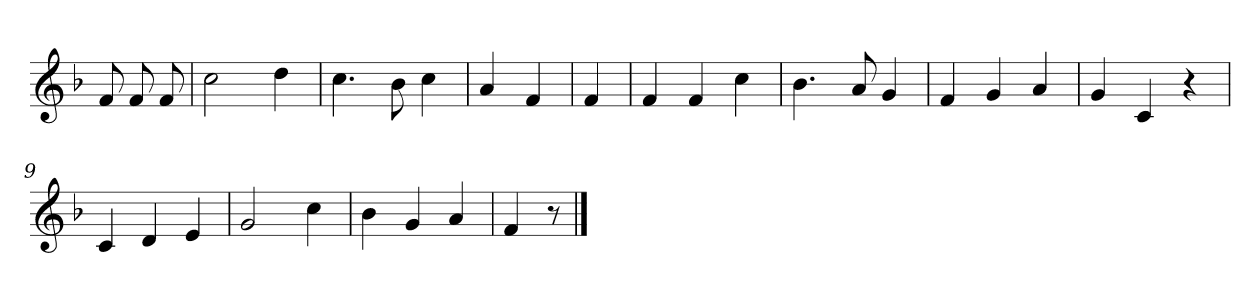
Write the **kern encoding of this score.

**kern
*part1
*staff1
*clefG2
*k[b-]
*F:
=
8f
8f
8f
=1
2cc
4dd
=2
4.cc
8b-
4cc
=3
4a
4f
=4
4f
=5
4f
4f
4cc
=6
4.b-
8a
4g
=7
4f
4g
4a
=8
4g
4c
4r
=9
4c
4d
4e
=10
2g
4cc
=11
4b-
4g
4a
=12
4f
8r
==
*-
